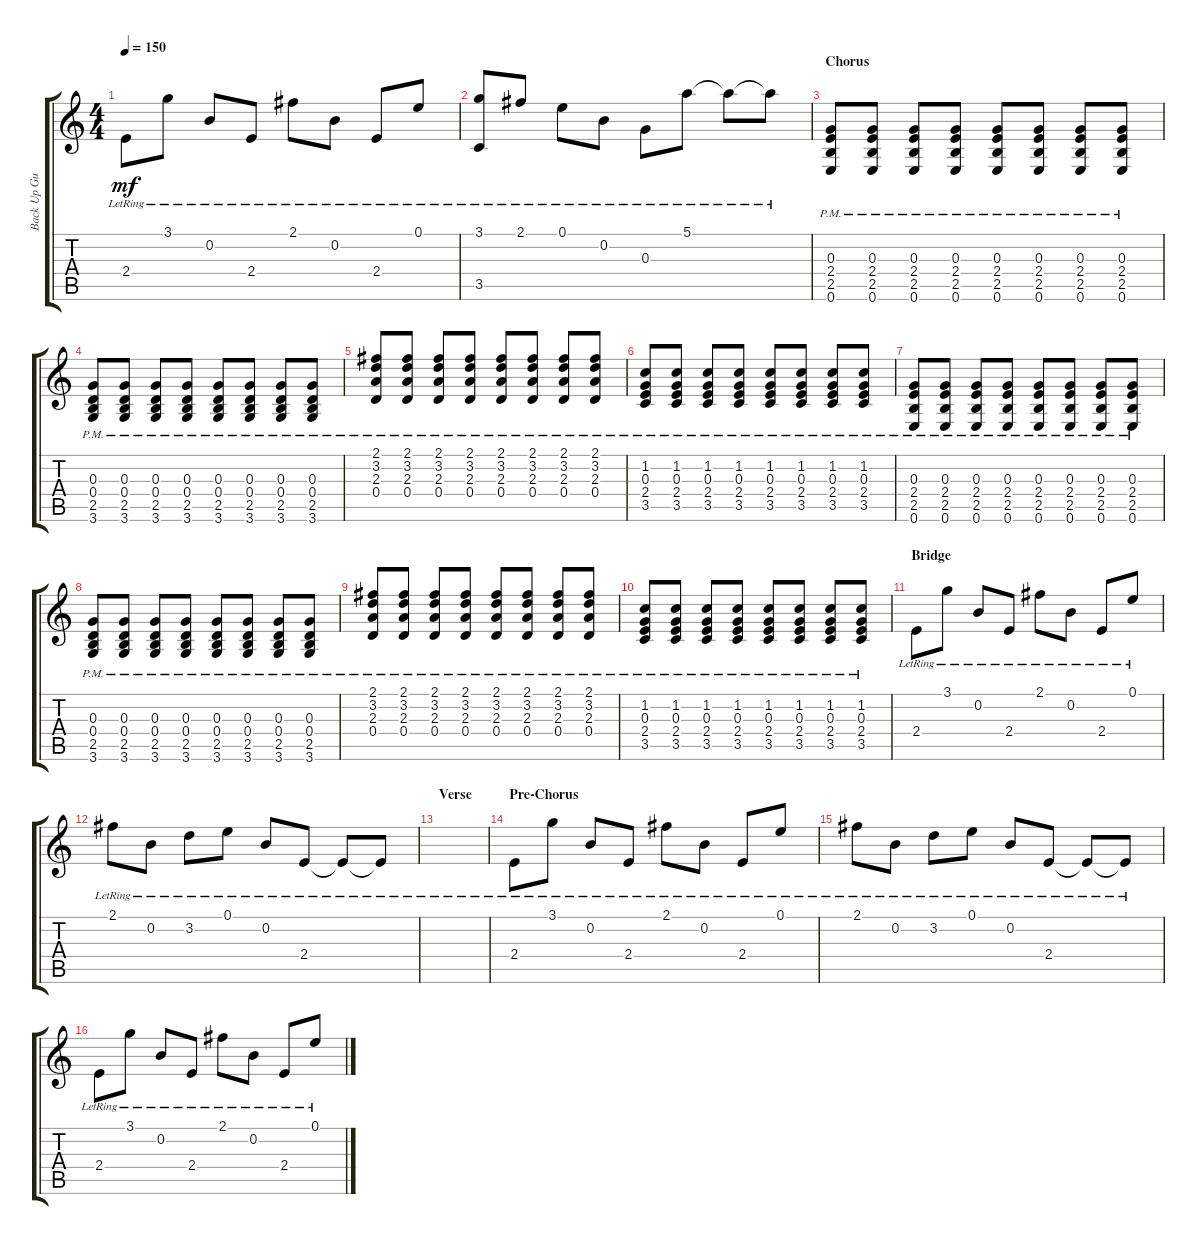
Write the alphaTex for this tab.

\track ("Back Up Guitar" "Back Up Gu") {instrument acousticguitarsteel}
\staff {score tabs}
\tuning (E4 B3 G3 D3 A2 E2) {hide}
\ts (4 4)
\tempo 150
\clef g2
\ks c
2.4{lr}.8{dy mf} 3.1{lr}.8 0.2{lr}.8 2.4{lr}.8 2.1{lr}.8 0.2{lr}.8 2.4{lr}.8 0.1{lr}.8 |
(3.1{lr} 3.5{lr}).8 2.1{lr}.8 0.1{lr}.8 0.2{lr}.8 0.3{lr}.8 5.1{lr}.8 5.1{lr t}.8 5.1{lr t}.8 |
\section ("" "Chorus")
(0.3{pm} 2.4{pm} 2.5{pm} 0.6{pm}).8 (0.3{pm} 2.4{pm} 2.5{pm} 0.6{pm}).8 (0.3{pm} 2.4{pm} 2.5{pm} 0.6{pm}).8 (0.3{pm} 2.4{pm} 2.5{pm} 0.6{pm}).8 (0.3{pm} 2.4{pm} 2.5{pm} 0.6{pm}).8 (0.3{pm} 2.4{pm} 2.5{pm} 0.6{pm}).8 (0.3{pm} 2.4{pm} 2.5{pm} 0.6{pm}).8 (0.3{pm} 2.4{pm} 2.5{pm} 0.6{pm}).8 |
(0.3{pm} 0.4{pm} 2.5{pm} 3.6{pm}).8 (0.3{pm} 0.4{pm} 2.5{pm} 3.6{pm}).8 (0.3{pm} 0.4{pm} 2.5{pm} 3.6{pm}).8 (0.3{pm} 0.4{pm} 2.5{pm} 3.6{pm}).8 (0.3{pm} 0.4{pm} 2.5{pm} 3.6{pm}).8 (0.3{pm} 0.4{pm} 2.5{pm} 3.6{pm}).8 (0.3{pm} 0.4{pm} 2.5{pm} 3.6{pm}).8 (0.3{pm} 0.4{pm} 2.5{pm} 3.6{pm}).8 |
(2.1{pm} 3.2{pm} 2.3{pm} 0.4{pm}).8 (2.1{pm} 3.2{pm} 2.3{pm} 0.4{pm}).8 (2.1{pm} 3.2{pm} 2.3{pm} 0.4{pm}).8 (2.1{pm} 3.2{pm} 2.3{pm} 0.4{pm}).8 (2.1{pm} 3.2{pm} 2.3{pm} 0.4{pm}).8 (2.1{pm} 3.2{pm} 2.3{pm} 0.4{pm}).8 (2.1{pm} 3.2{pm} 2.3{pm} 0.4{pm}).8 (2.1{pm} 3.2{pm} 2.3{pm} 0.4{pm}).8 |
(1.2{pm} 0.3{pm} 2.4{pm} 3.5{pm}).8 (1.2{pm} 0.3{pm} 2.4{pm} 3.5{pm}).8 (1.2{pm} 0.3{pm} 2.4{pm} 3.5{pm}).8 (1.2{pm} 0.3{pm} 2.4{pm} 3.5{pm}).8 (1.2{pm} 0.3{pm} 2.4{pm} 3.5{pm}).8 (1.2{pm} 0.3{pm} 2.4{pm} 3.5{pm}).8 (1.2{pm} 0.3{pm} 2.4{pm} 3.5{pm}).8 (1.2{pm} 0.3{pm} 2.4{pm} 3.5{pm}).8 |
(0.3{pm} 2.4{pm} 2.5{pm} 0.6{pm}).8 (0.3{pm} 2.4{pm} 2.5{pm} 0.6{pm}).8 (0.3{pm} 2.4{pm} 2.5{pm} 0.6{pm}).8 (0.3{pm} 2.4{pm} 2.5{pm} 0.6{pm}).8 (0.3{pm} 2.4{pm} 2.5{pm} 0.6{pm}).8 (0.3{pm} 2.4{pm} 2.5{pm} 0.6{pm}).8 (0.3{pm} 2.4{pm} 2.5{pm} 0.6{pm}).8 (0.3{pm} 2.4{pm} 2.5{pm} 0.6{pm}).8 |
(0.3{pm} 0.4{pm} 2.5{pm} 3.6{pm}).8 (0.3{pm} 0.4{pm} 2.5{pm} 3.6{pm}).8 (0.3{pm} 0.4{pm} 2.5{pm} 3.6{pm}).8 (0.3{pm} 0.4{pm} 2.5{pm} 3.6{pm}).8 (0.3{pm} 0.4{pm} 2.5{pm} 3.6{pm}).8 (0.3{pm} 0.4{pm} 2.5{pm} 3.6{pm}).8 (0.3{pm} 0.4{pm} 2.5{pm} 3.6{pm}).8 (0.3{pm} 0.4{pm} 2.5{pm} 3.6{pm}).8 |
(2.1{pm} 3.2{pm} 2.3{pm} 0.4{pm}).8 (2.1{pm} 3.2{pm} 2.3{pm} 0.4{pm}).8 (2.1{pm} 3.2{pm} 2.3{pm} 0.4{pm}).8 (2.1{pm} 3.2{pm} 2.3{pm} 0.4{pm}).8 (2.1{pm} 3.2{pm} 2.3{pm} 0.4{pm}).8 (2.1{pm} 3.2{pm} 2.3{pm} 0.4{pm}).8 (2.1{pm} 3.2{pm} 2.3{pm} 0.4{pm}).8 (2.1{pm} 3.2{pm} 2.3{pm} 0.4{pm}).8 |
(1.2{pm} 0.3{pm} 2.4{pm} 3.5{pm}).8 (1.2{pm} 0.3{pm} 2.4{pm} 3.5{pm}).8 (1.2{pm} 0.3{pm} 2.4{pm} 3.5{pm}).8 (1.2{pm} 0.3{pm} 2.4{pm} 3.5{pm}).8 (1.2{pm} 0.3{pm} 2.4{pm} 3.5{pm}).8 (1.2{pm} 0.3{pm} 2.4{pm} 3.5{pm}).8 (1.2{pm} 0.3{pm} 2.4{pm} 3.5{pm}).8 (1.2{pm} 0.3{pm} 2.4{pm} 3.5{pm}).8 |
\section ("" "Bridge")
2.4{lr}.8 3.1{lr}.8 0.2{lr}.8 2.4{lr}.8 2.1{lr}.8 0.2{lr}.8 2.4{lr}.8 0.1{lr}.8 |
2.1{lr}.8 0.2{lr}.8 3.2{lr}.8 0.1{lr}.8 0.2{lr}.8 2.4{lr}.8 2.4{lr t}.8 2.4{lr t}.8 |
\section ("" "Verse")
|
\section ("" "Pre-Chorus")
2.4{lr}.8 3.1{lr}.8 0.2{lr}.8 2.4{lr}.8 2.1{lr}.8 0.2{lr}.8 2.4{lr}.8 0.1{lr}.8 |
2.1{lr}.8 0.2{lr}.8 3.2{lr}.8 0.1{lr}.8 0.2{lr}.8 2.4{lr}.8 2.4{lr t}.8 2.4{lr t}.8 |
2.4{lr}.8 3.1{lr}.8 0.2{lr}.8 2.4{lr}.8 2.1{lr}.8 0.2{lr}.8 2.4{lr}.8 0.1{lr}.8
